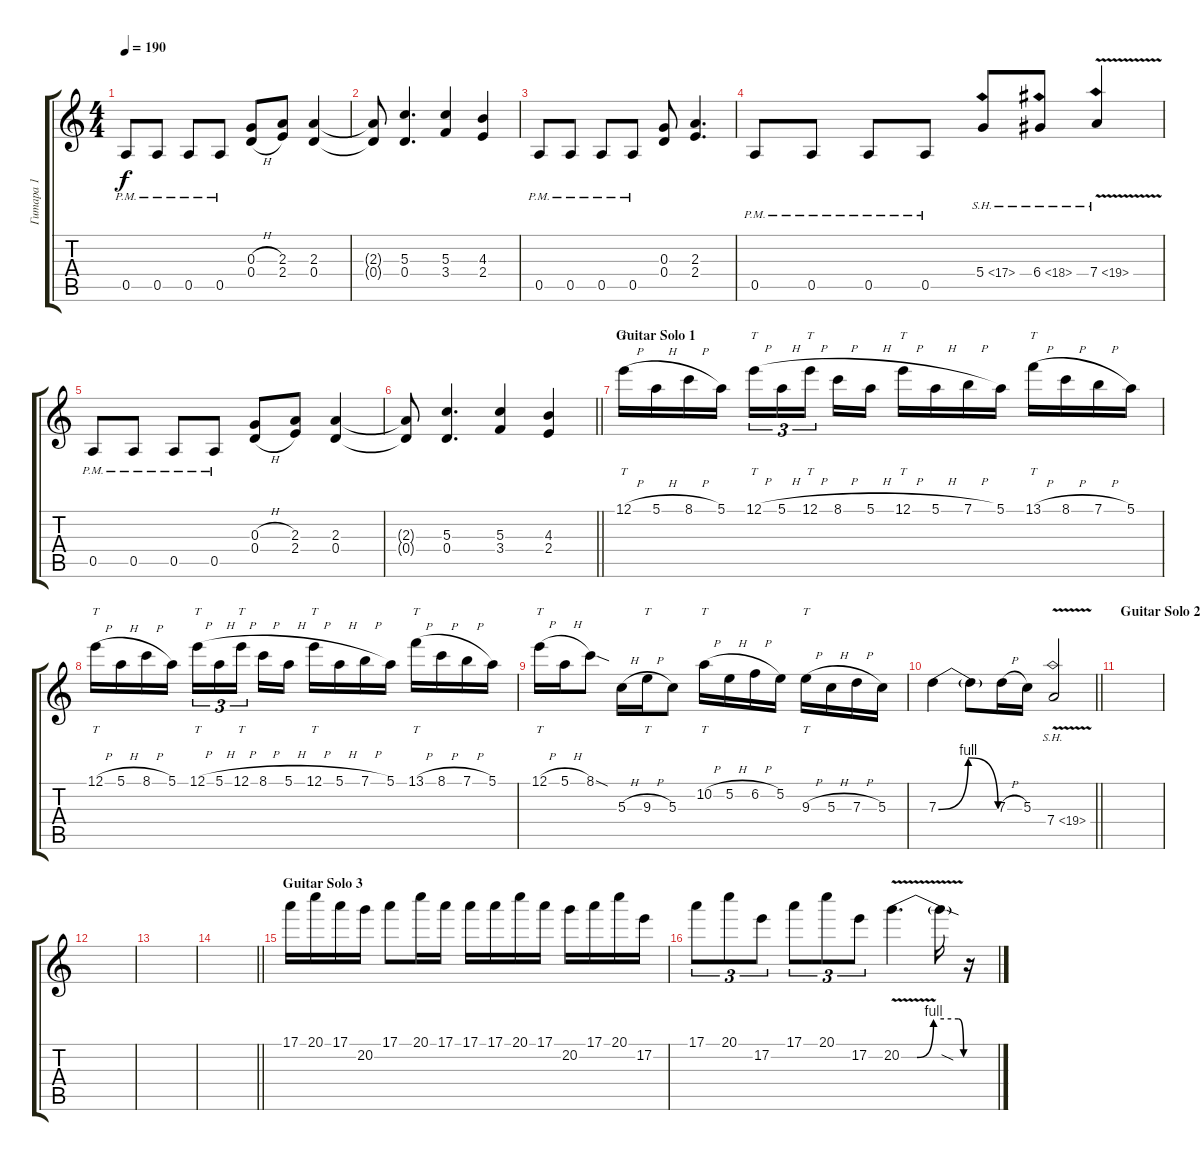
\track ("Гитара 1" "Гитара 1") {instrument distortionguitar}
\staff {score tabs}
\tuning (E4 B3 G3 D3 A2 E2) {hide}
\ts (4 4)
\tempo 190
\clef g2
\ks aminor
0.5{pm}.8{dy f} 0.5{pm}.8 0.5{pm}.8 0.5{pm}.8 (0.3{h} 0.4{h}).8 (2.3 2.4).8 (2.3 0.4).4 |
(2.3{t} 0.4{t}).8 (5.3 0.4).4{d} (5.3 3.4).4 (4.3 2.4).4 |
0.5{pm}.8 0.5{pm}.8 0.5{pm}.8 0.5{pm}.8 (0.3 0.4).8 (2.3 2.4).4{d} |
0.5{pm}.8 0.5{pm}.8 0.5{pm}.8 0.5{pm}.8 5.4{sh 12}.8 6.4{sh 12}.8 7.4{sh 12 v}.4 |
0.5{pm}.8 0.5{pm}.8 0.5{pm}.8 0.5{pm}.8 (0.3{h} 0.4{h}).8 (2.3 2.4).8 (2.3 0.4).4 |
\barLineRight lightlight
(2.3{t} 0.4{t}).8 (5.3 0.4).4{d} (5.3 3.4).4 (4.3 2.4).4 |
\section ("" "Guitar Solo 1")
12.1{h}.16{tt volume 10} 5.1{h}.16 8.1{h}.16 5.1.16 12.1{h}.16{tt tu (3 2)} 5.1{h}.16{tu (3 2)} 12.1{h}.16{tt tu (3 2) beam splitsecondary} 8.1{h}.16 5.1{h}.16 12.1{h}.16{tt} 5.1{h}.16 7.1{h}.16 5.1.16 13.1{h}.16{tt} 8.1{h}.16 7.1{h}.16 5.1.16 |
12.1{h}.16{tt} 5.1{h}.16 8.1{h}.16 5.1.16 12.1{h}.16{tt tu (3 2)} 5.1{h}.16{tu (3 2)} 12.1{h}.16{tt tu (3 2) beam splitsecondary} 8.1{h}.16 5.1{h}.16 12.1{h}.16{tt} 5.1{h}.16 7.1{h}.16 5.1.16 13.1{h}.16{tt} 8.1{h}.16 7.1{h}.16 5.1.16 |
12.1{h}.16{tt} 5.1{h}.16 8.1{sod}.8 5.3{h}.16 9.3{h}.16{tt} 5.3.8 10.2{h}.16{tt} 5.2{h}.16 6.2{h}.16 5.2.16 9.3{h}.16{tt} 5.3{h}.16 7.3{h}.16 5.3.16 |
\barLineRight lightlight
7.3{be (bendrelease 0 0 26 4 50 4 60 0)}.4 7.3{t}.8 7.3{h}.16 5.3.16 7.4{sh 12 v}.2 |
\section ("" "Guitar Solo 2")
|
|
|
\barLineRight lightlight
|
\section ("" "Guitar Solo 3")
17.1.16 20.1.16 17.1.16 20.2.16 17.1.8 20.1.16 17.1.16 17.1.16 17.1.16 20.1.16 17.1.16 20.2.16 17.1.16 20.1.16 17.2.16 |
17.1.8{tu (3 2)} 20.1.8{tu (3 2)} 17.2.8{tu (3 2)} 17.1.8{tu (3 2)} 20.1.8{tu (3 2)} 17.2.8{tu (3 2)} 20.2{be (custom 0 0 15 0 31 4 55 4 60 0) v}.4{d} 20.2{sod t}.16 r.16
